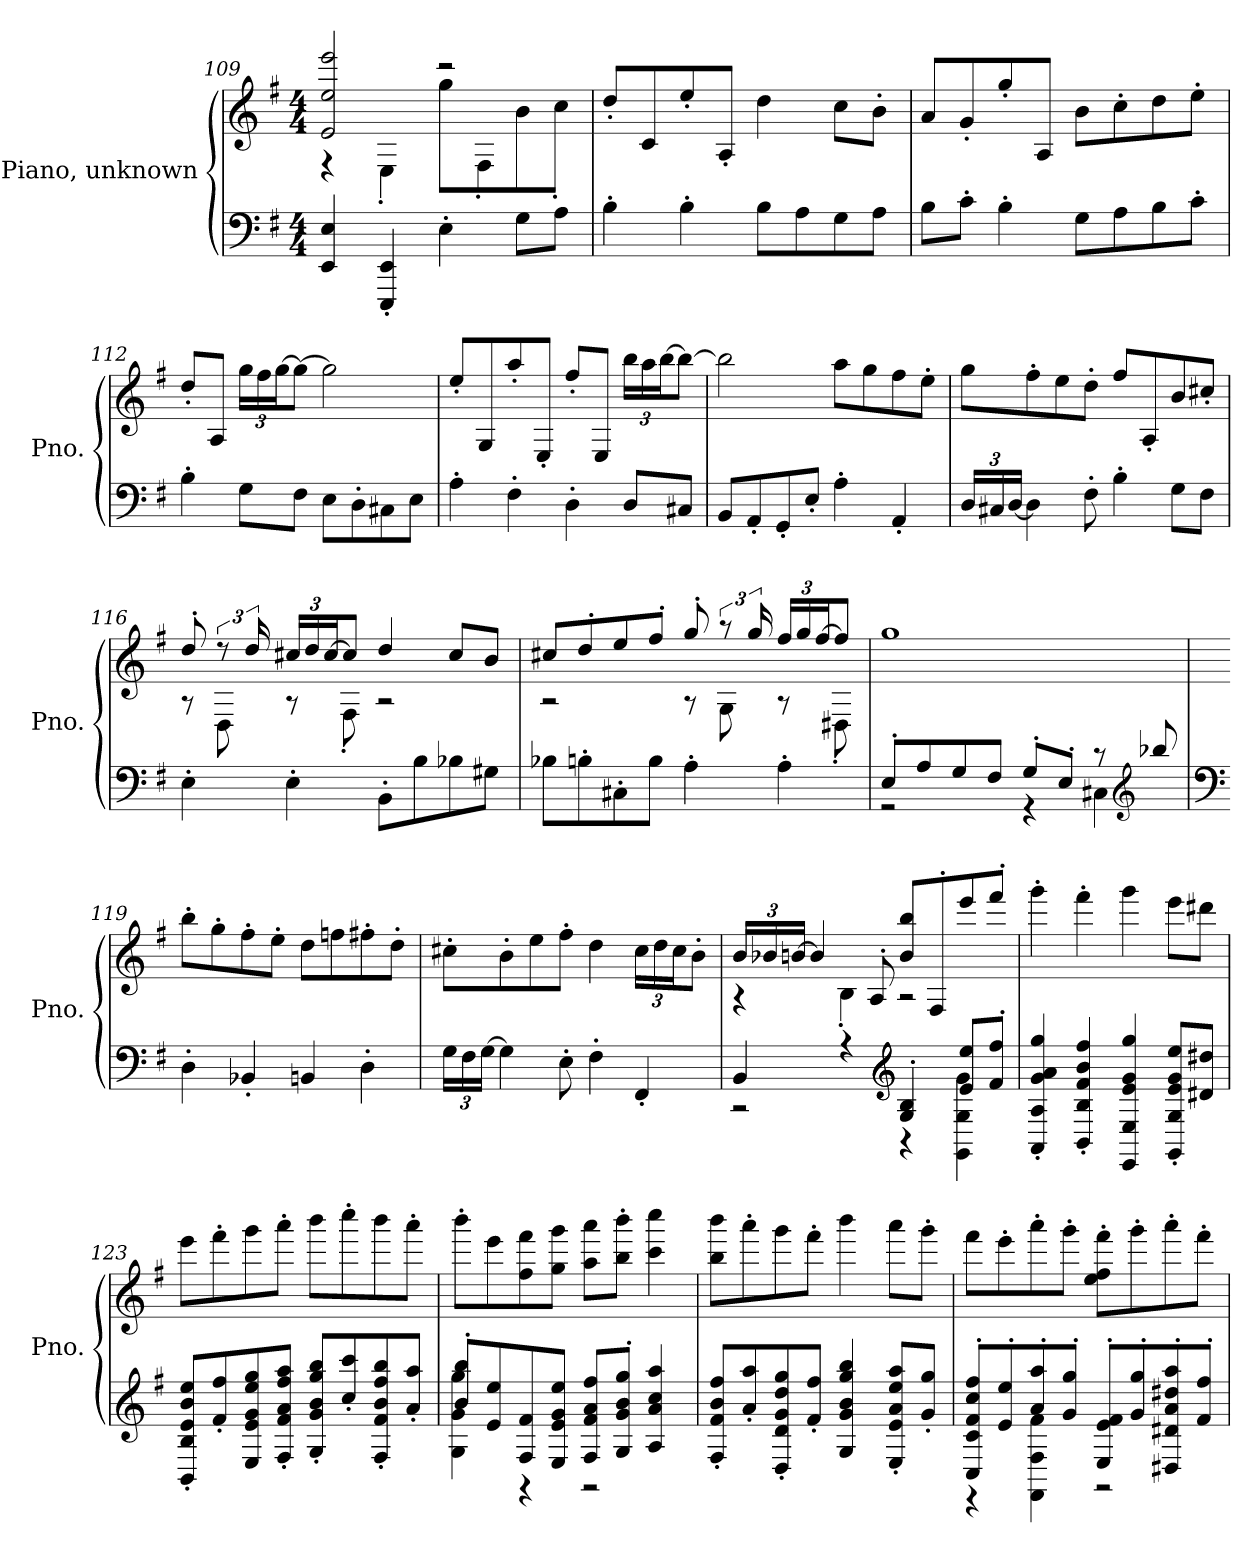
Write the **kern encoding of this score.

**kern	**kern
*part1	*part1
*staff2	*staff1
*I"Piano, unknown	*
*I'Pno.	*
!!LO:LB:g=z
*clefF4	*clefG2
*k[f#]	*k[f#]
*M4/4	*M4/4
=109	=109
*	*^
4EE/ 4E/	2e/ 2ee/ 2eee/	4r
4EEE/' 4EE/'	.	4E'\
4E'\	2r	8gg\L
.	.	8F#'\
8G\L	.	8b\
8A\J	.	8cc'\J
*	*v	*v
=110	=110
4B'\	8dd'/L
.	8c/
4B'\	8ee'/
.	8A'/J
8B\L	4dd\
8A\	.
8G\	8cc\L
8A\J	8b'\J
=111	=111
8B\L	8a/L
8c'\J	8g'/
4B'\	8gg'/
.	8A/J
8G\L	8b\L
8A\	8cc'\
8B\	8dd\
8c'\J	8ee'\J
=112	=112
4B'\	8dd'/L
.	8A/J
*	*Xbrackettup
8G\L	24gg\LL
.	24ff#\
.	[24gg\J
8F#\J	8gg\J_
8E\L	2gg\]
8D'\	.
8C#X\	.
8E\J	.
!!LO:LB:g=z
=113	=113
4A'\	8ee'/L
.	8G/
4F#'\	8aa'/
.	8E'/J
4D'\	8ff#'/L
.	8E/J
8D/L	24bb\LL
.	24aa\
.	[24bb\J
8C#X/J	8bb\J_
=114	=114
8BB/L	2bb\]
8AA'/	.
8GG'/	.
8E'/J	.
4A'\	8aa\L
.	8gg\
4AA'/	8ff#\
.	8ee'\J
=115	=115
*Xbrackettup	*
24D/LL	8gg\L
24C#X/	.
[24D/JJ	.
4D\]	8ff#'\
.	8ee\
8F#'\	8dd'\J
4B'\	8ff#/L
.	8A'/
8G\L	8b/
8F#\J	8cc#X'/J
!!LO:LB:g=z
=116	=116
*	*^
4E'\	8dd'/	8r
*	*brackettup	*
.	12r	8D\
.	24dd/	.
*	*Xbrackettup	*
4E'\	24cc#X/LL	8r
.	24dd/	.
.	[24cc#/J	.
.	8cc#/J]	8F#'\
8BB'\L	4dd/	2r
8B\	.	.
8B-X\	8cc#/L	.
8G#X\J	8b/J	.
=117	=117	=117
8B-X\L	8cc#X/L	2r
8Bn'\	8dd'/	.
8C#X'\	8ee/	.
8B\J	8ff#'/J	.
4A'\	8gg'/	8r
*	*brackettup	*
.	12r	8G\
.	24gg/	.
*	*Xbrackettup	*
4A'\	24ff#/LL	8r
.	24gg/	.
.	[24ff#/J	.
.	8ff#/J]	8D#X'\
*	*v	*v
=118	=118
*^	*
8E'/L	2r	1gg
8A/	.	.
8G/	.	.
8F#/J	.	.
8G'/L	4r	.
8E'/J	.	.
8r	4C#X\	.
*clefG2	*	*
8bb-X/	.	.
*v	*v	*
!!LO:LB:g=z
=119	=119
*clefF4	*
4D'\	8bb'\L
.	8gg'\
4BB-X'/	8ff#'\
.	8ee'\J
4BBn/	8dd\L
.	8ffn\
4D'\	8ff#X'\
.	8dd'\J
=120	=120
24G\LL	8cc#X'\L
24F#\	.
[24G\JJ	.
4G\]	8b'\
.	8ee\
8E'\	8ff#'\J
4F#'\	4dd\
4FF#'/	24cc#\LL
.	24dd\
.	24cc#\J
.	8b'\J
=121	=121
*^	*^
4BB/	2r	24b/LL	4r
.	.	24b-X/	.
.	.	[24bn/JJ	.
.	.	4b/]	.
4r	.	.	4B'\
.	.	8A'/	.
*clefG2	*	*	*
4G/' 4B/'	4r	8b/ 8bb/L	2r
.	.	8F#'/	.
8e/ 8ee/L	4GG\ 4G\ 4g\	8eee/	.
8f#/' 8ff#/'J	.	8fff#'/J	.
*v	*v	*	*
*	*v	*v
=122	=122
4AA/' 4A/' 4g/' 4a/' 4gg/'	4ggg'\
4BB/' 4B/' 4f#/' 4b/' 4ff#/'	4fff#'\
4EE/ 4E/ 4e/ 4g/ 4gg/	4ggg\
8GG/' 8G/' 8e/' 8g/' 8ee/'L	8eee\L
8d#X/ 8dd#X/J	8ddd#X\J
!!LO:LB:g=z
=123	=123
8BB/' 8B/' 8e/' 8b/' 8ee/'L	8eee\L
8f#/' 8ff#/'	8fff#'\
8E/ 8e/ 8g/ 8ee/ 8gg/	8ggg\
8F#/' 8f#/' 8a/' 8ff#/' 8aa/'J	8aaa'\J
8G/' 8g/' 8b/' 8gg/' 8bb/'L	8bbb\L
8cc/' 8ccc/'	8cccc'\
8F#/' 8f#/' 8b/' 8ff#/' 8bb/'	8bbb\
8a/' 8aa/'J	8aaa'\J
=124	=124
*^	*
8b/' 8bb/'L	4G\ 4g\ 4gg\	8bbb'\L
8e/ 8ee/	.	8eee\
8F#/ 8f#/	4r	8ff#\ 8fff#\
8E/ 8e/ 8g/ 8ee/J	.	8gg\ 8ggg\J
8F#/ 8f#/ 8a/ 8ff#/L	2r	8aa\ 8aaa\L
8G/' 8g/' 8b/' 8gg/'J	.	8bb\' 8bbb\'J
4A/ 4a/ 4cc/ 4aa/	.	4ccc\ 4cccc\
*v	*v	*
=125	=125
8F#/' 8f#/' 8b/' 8ff#/'L	8bb\ 8bbb\L
8a/' 8aa/'	8aaa'\
8D/' 8d/' 8g/' 8dd/' 8gg/'	8ggg\
8f#/' 8ff#/'J	8fff#'\J
4G/ 4g/ 4b/ 4gg/ 4bb/	4bbb\
8E/' 8e/' 8a/' 8ee/' 8aa/'L	8aaa\L
8g/' 8gg/'J	8ggg'\J
=126	=126
*^	*
8C/' 8c/' 8f#/' 8cc/' 8ff#/'L	4r	8fff#\L
8e/' 8ee/'	.	8eee'\
8a/' 8aa/'	4FF#\ 4F#\ 4f#\	8aaa'\
8g/' 8gg/'J	.	8ggg'\J
8E/' 8e/' 8f#/'L	2r	8ee\' 8ff#\' 8fff#\'L
8g/' 8gg/'	.	8ggg'\
8D#X/' 8d#X/' 8a/' 8dd#X/' 8aa/'	.	8aaa'\
8f#/' 8ff#/'J	.	8fff#'\J
*v	*v	*
=	=
*-	*-
